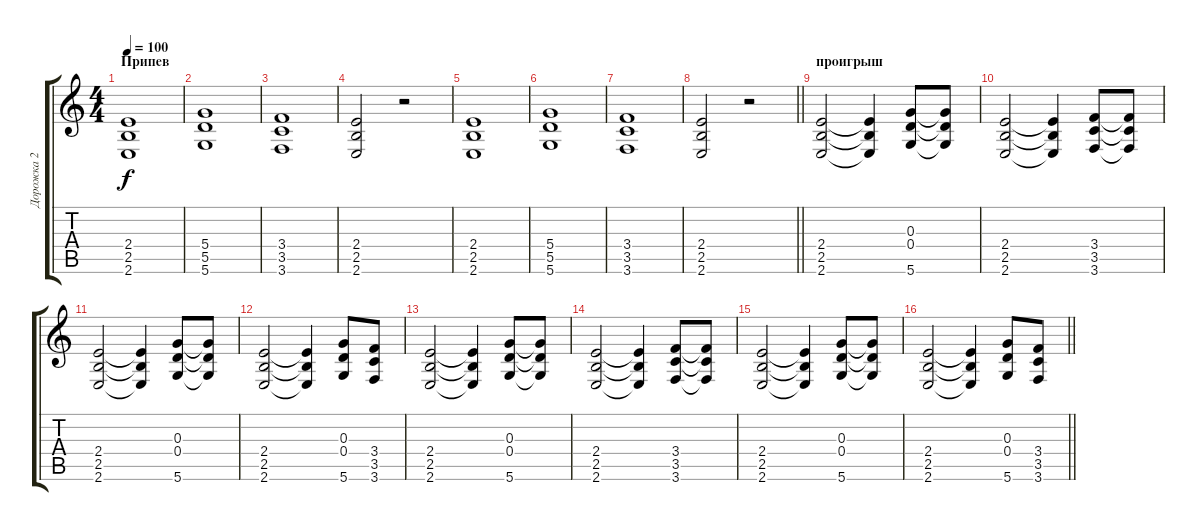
\track ("Дорожка 2" "Дорожка 2") {instrument distortionguitar}
\staff {score tabs}
\tuning (E4 B3 G3 D3 A2 D2) {hide}
\ts (4 4)
\section ("" "Припев")
\tempo 100
\clef g2
\ks c
(2.4 2.5 2.6).1{dy f} |
(5.4 5.5 5.6).1 |
(3.4 3.5 3.6).1 |
(2.4 2.5 2.6).2 r.2 |
(2.4 2.5 2.6).1 |
(5.4 5.5 5.6).1 |
(3.4 3.5 3.6).1 |
\barLineRight lightlight
(2.4 2.5 2.6).2 r.2 |
\section ("" "проигрыш")
(2.4 2.5 2.6).2 (2.4{t} 2.5{t} 2.6{t}).4 (0.3 0.4 5.6).8 (0.3{t} 0.4{t} 5.6{t}).8 |
(2.4 2.5 2.6).2 (2.4{t} 2.5{t} 2.6{t}).4 (3.4 3.5 3.6).8 (3.4{t} 3.5{t} 3.6{t}).8 |
(2.4 2.5 2.6).2 (2.4{t} 2.5{t} 2.6{t}).4 (0.3 0.4 5.6).8 (0.3{t} 0.4{t} 5.6{t}).8 |
(2.4 2.5 2.6).2 (2.4{t} 2.5{t} 2.6{t}).4 (0.3 0.4 5.6).8 (3.4 3.5 3.6).8 |
(2.4 2.5 2.6).2 (2.4{t} 2.5{t} 2.6{t}).4 (0.3 0.4 5.6).8 (0.3{t} 0.4{t} 5.6{t}).8 |
(2.4 2.5 2.6).2 (2.4{t} 2.5{t} 2.6{t}).4 (3.4 3.5 3.6).8 (3.4{t} 3.5{t} 3.6{t}).8 |
(2.4 2.5 2.6).2 (2.4{t} 2.5{t} 2.6{t}).4 (0.3 0.4 5.6).8 (0.3{t} 0.4{t} 5.6{t}).8 |
\barLineRight lightlight
(2.4 2.5 2.6).2 (2.4{t} 2.5{t} 2.6{t}).4 (0.3 0.4 5.6).8 (3.4 3.5 3.6).8
